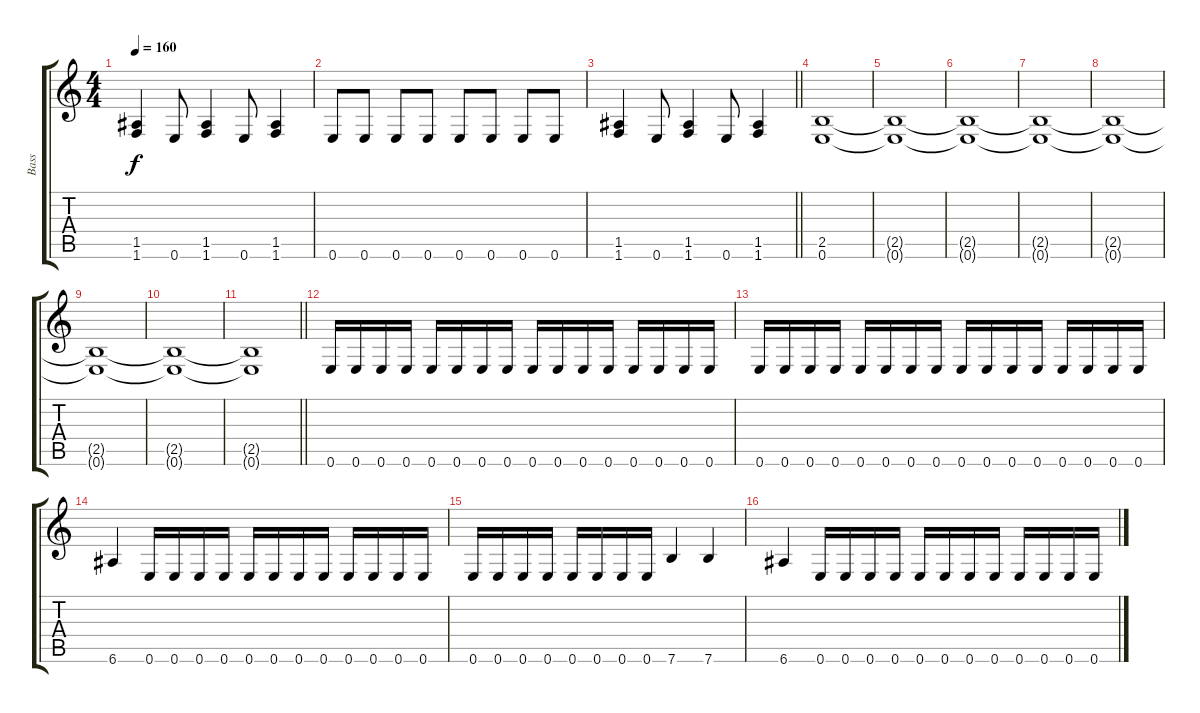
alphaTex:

\track ("Bass" "Bass") {instrument electricbasspick}
\staff {score tabs}
\tuning (E4 B3 G3 D3 A2 E2) {hide}
\ts (4 4)
\tempo 160
\clef g2
\ks c
(1.5 1.6).4{dy f} 0.6.8 (1.5 1.6).4 0.6.8 (1.5 1.6).4 |
0.6.8 0.6.8 0.6.8 0.6.8 0.6.8 0.6.8 0.6.8 0.6.8 |
\barLineRight lightlight
(1.5 1.6).4 0.6.8 (1.5 1.6).4 0.6.8 (1.5 1.6).4 |
(2.5 0.6).1 |
(2.5{t} 0.6{t}).1 |
(2.5{t} 0.6{t}).1 |
(2.5{t} 0.6{t}).1 |
(2.5{t} 0.6{t}).1 |
(2.5{t} 0.6{t}).1 |
(2.5{t} 0.6{t}).1 |
\barLineRight lightlight
(2.5{t} 0.6{t}).1 |
0.6.16 0.6.16 0.6.16 0.6.16 0.6.16 0.6.16 0.6.16 0.6.16 0.6.16 0.6.16 0.6.16 0.6.16 0.6.16 0.6.16 0.6.16 0.6.16 |
0.6.16 0.6.16 0.6.16 0.6.16 0.6.16 0.6.16 0.6.16 0.6.16 0.6.16 0.6.16 0.6.16 0.6.16 0.6.16 0.6.16 0.6.16 0.6.16 |
6.6.4 0.6.16 0.6.16 0.6.16 0.6.16 0.6.16 0.6.16 0.6.16 0.6.16 0.6.16 0.6.16 0.6.16 0.6.16 |
0.6.16 0.6.16 0.6.16 0.6.16 0.6.16 0.6.16 0.6.16 0.6.16 7.6.4 7.6.4 |
6.6.4 0.6.16 0.6.16 0.6.16 0.6.16 0.6.16 0.6.16 0.6.16 0.6.16 0.6.16 0.6.16 0.6.16 0.6.16
